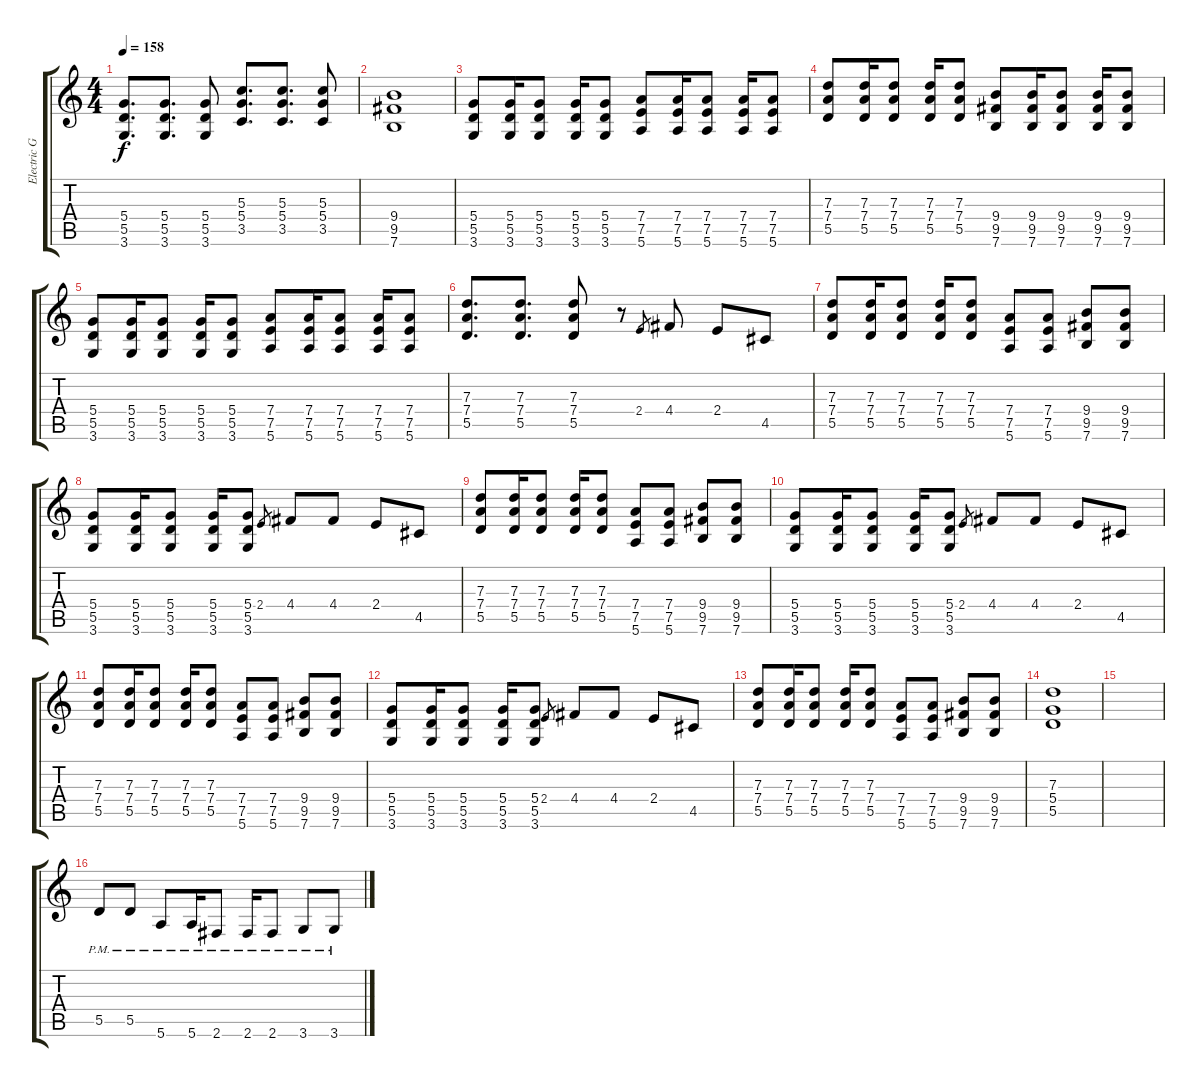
\track ("Electric Guitar 1" "Electric G") {instrument overdrivenguitar}
\staff {score tabs}
\tuning (E4 B3 G3 D3 A2 E2) {hide}
\ts (4 4)
\tempo 158
\clef g2
\ks c
(5.4 5.5 3.6).8{d dy f} (5.4 5.5 3.6).8{d} (5.4 5.5 3.6).8 (5.3 5.4 3.5).8{d} (5.3 5.4 3.5).8{d} (5.3 5.4 3.5).8 |
(9.4 9.5 7.6).1 |
(5.4 5.5 3.6).8 (5.4 5.5 3.6).16 (5.4 5.5 3.6).8 (5.4 5.5 3.6).16 (5.4 5.5 3.6).8 (7.4 7.5 5.6).8 (7.4 7.5 5.6).16 (7.4 7.5 5.6).8 (7.4 7.5 5.6).16 (7.4 7.5 5.6).8 |
(7.3 7.4 5.5).8 (7.3 7.4 5.5).16 (7.3 7.4 5.5).8 (7.3 7.4 5.5).16 (7.3 7.4 5.5).8 (9.4 9.5 7.6).8 (9.4 9.5 7.6).16 (9.4 9.5 7.6).8 (9.4 9.5 7.6).16 (9.4 9.5 7.6).8 |
(5.4 5.5 3.6).8 (5.4 5.5 3.6).16 (5.4 5.5 3.6).8 (5.4 5.5 3.6).16 (5.4 5.5 3.6).8 (7.4 7.5 5.6).8 (7.4 7.5 5.6).16 (7.4 7.5 5.6).8 (7.4 7.5 5.6).16 (7.4 7.5 5.6).8 |
(7.3 7.4 5.5).8{d} (7.3 7.4 5.5).8{d} (7.3 7.4 5.5).8 r.8 2.4.8{gr} 4.4.8 2.4.8 4.5.8 |
(7.3 7.4 5.5).8 (7.3 7.4 5.5).16 (7.3 7.4 5.5).8 (7.3 7.4 5.5).16 (7.3 7.4 5.5).8 (7.4 7.5 5.6).8 (7.4 7.5 5.6).8 (9.4 9.5 7.6).8 (9.4 9.5 7.6).8 |
(5.4 5.5 3.6).8 (5.4 5.5 3.6).16 (5.4 5.5 3.6).8 (5.4 5.5 3.6).16 (5.4 5.5 3.6).8 2.4.8{gr} 4.4.8 4.4.8 2.4.8 4.5.8 |
(7.3 7.4 5.5).8 (7.3 7.4 5.5).16 (7.3 7.4 5.5).8 (7.3 7.4 5.5).16 (7.3 7.4 5.5).8 (7.4 7.5 5.6).8 (7.4 7.5 5.6).8 (9.4 9.5 7.6).8 (9.4 9.5 7.6).8 |
(5.4 5.5 3.6).8 (5.4 5.5 3.6).16 (5.4 5.5 3.6).8 (5.4 5.5 3.6).16 (5.4 5.5 3.6).8 2.4.8{gr} 4.4.8 4.4.8 2.4.8 4.5.8 |
(7.3 7.4 5.5).8 (7.3 7.4 5.5).16 (7.3 7.4 5.5).8 (7.3 7.4 5.5).16 (7.3 7.4 5.5).8 (7.4 7.5 5.6).8 (7.4 7.5 5.6).8 (9.4 9.5 7.6).8 (9.4 9.5 7.6).8 |
(5.4 5.5 3.6).8 (5.4 5.5 3.6).16 (5.4 5.5 3.6).8 (5.4 5.5 3.6).16 (5.4 5.5 3.6).8 2.4.8{gr} 4.4.8 4.4.8 2.4.8 4.5.8 |
(7.3 7.4 5.5).8 (7.3 7.4 5.5).16 (7.3 7.4 5.5).8 (7.3 7.4 5.5).16 (7.3 7.4 5.5).8 (7.4 7.5 5.6).8 (7.4 7.5 5.6).8 (9.4 9.5 7.6).8 (9.4 9.5 7.6).8 |
(7.3 5.4 5.5).1 |
|
5.5{pm}.8 5.5{pm}.8 5.6{pm}.8 5.6{pm}.16 2.6{pm}.8 2.6{pm}.16 2.6{pm}.8 3.6{pm}.8 3.6{pm}.8
